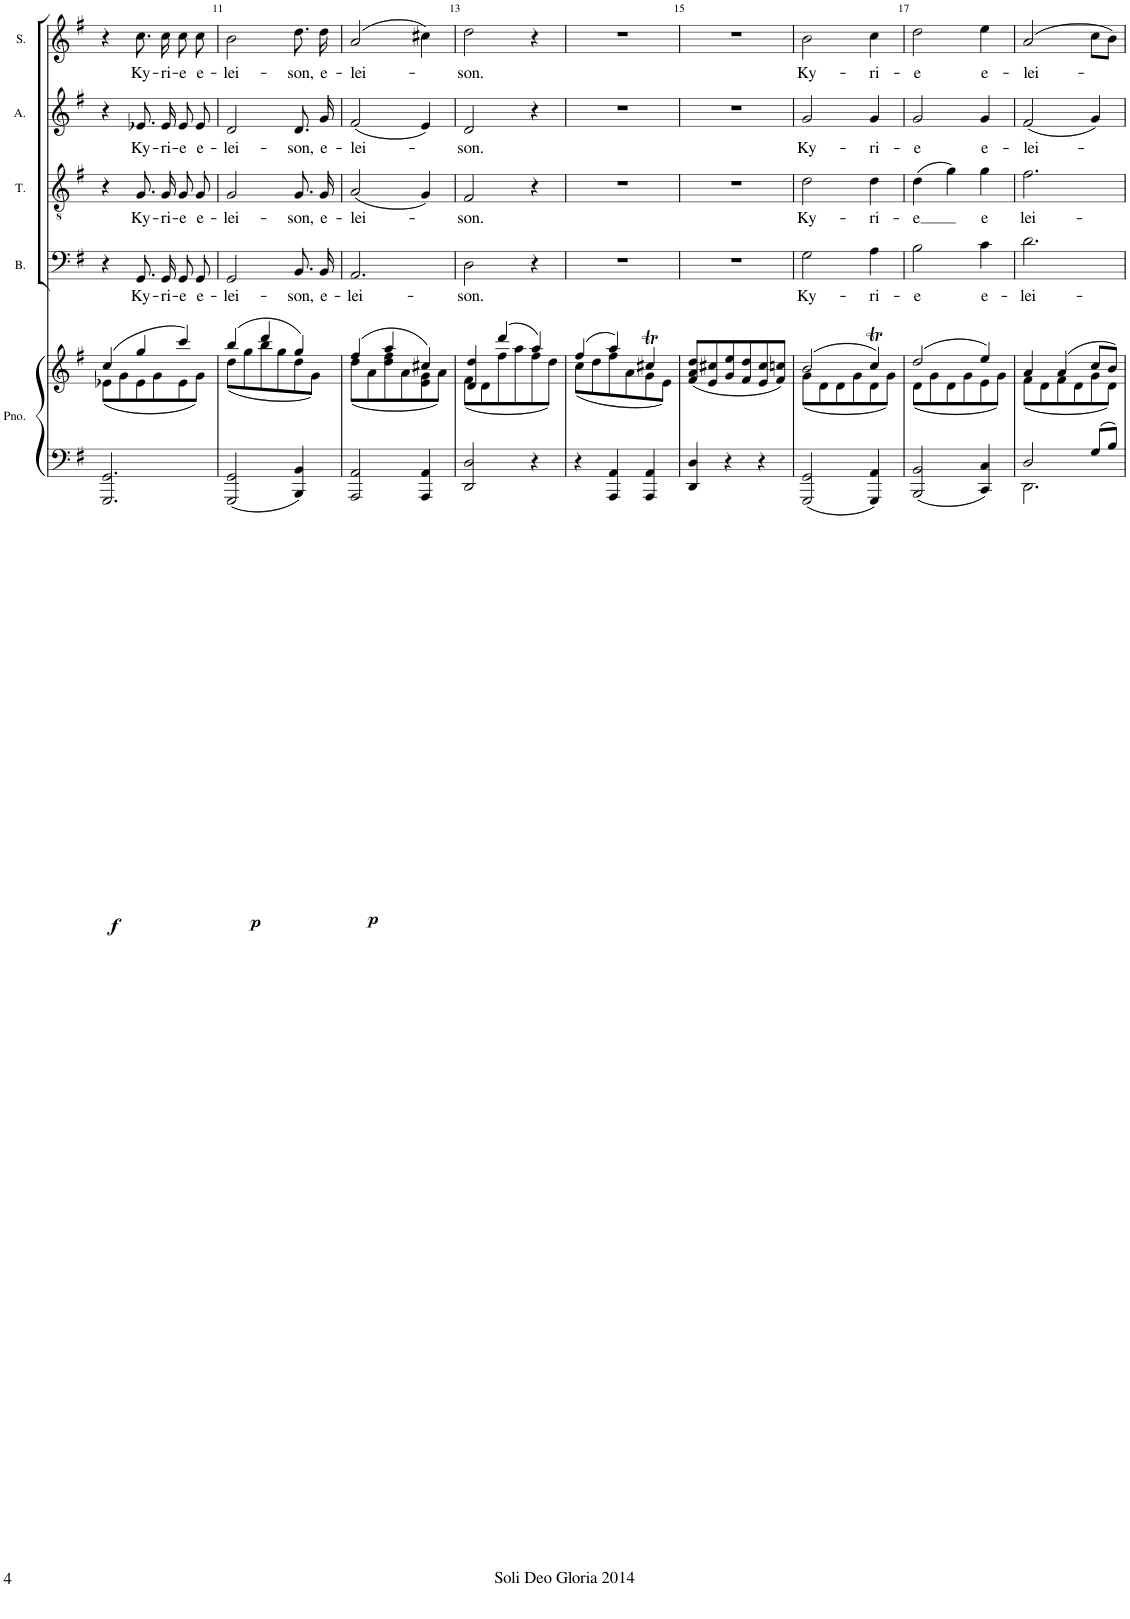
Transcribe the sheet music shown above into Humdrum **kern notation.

**kern	**kern	**dynam	**kern	**text	**kern	**text	**kern	**text	**kern	**text
*part5	*part5	*part5	*part4	*part4	*part3	*part3	*part2	*part2	*part1	*part1
*staff6	*staff5	*staff5/6	*staff4	*staff4	*staff3	*staff3	*staff2	*staff2	*staff1	*staff1
*I"Piano	*	*	*I"Bass	*	*I"Tenor	*	*I"Alto	*	*I"Soprano	*
*I'Pno.	*	*	*I'B.	*	*I'T.	*	*I'A.	*	*I'S.	*
!!LO:PB:g=z
*clefF4	*clefG2	*	*clefF4	*	*clefGv2	*	*clefG2	*	*clefG2	*
*k[f#]	*k[f#]	*	*k[f#]	*	*k[f#]	*	*k[f#]	*	*k[f#]	*
*M3/4	*M3/4	*	*M3/4	*	*M3/4	*	*M3/4	*	*M3/4	*
=10	=10	=10	=10	=10	=10	=10	=10	=10	=10	=10
*	*^	*	*	*	*	*	*	*	*	*
!	!	!	!LO:DY:b=2	!	!	!	!	!	!	!	!
!	!	!	!LO:DY:n=1:b=2	!	!	!	!	!	!	!	!
2.GGG/ 2.GG/	(4cc/	(8e-X\L	f p	4r	.	4r	.	4r	.	4r	.
.	.	8g\	.	.	.	.	.	.	.	.	.
!	!	!	!	!	!LO:LY:b	!	!LO:LY:b	!	!LO:LY:b	!	!LO:LY:b
.	4gg/	8e-\	.	8.GG/L	Ky-	8.G/L	Ky-	8.e-X/L	Ky-	8.cc\	Ky-
.	.	8g\	.	.	.	.	.	.	.	.	.
!	!	!	!	!	!LO:LY:b	!	!LO:LY:b	!	!LO:LY:b	!	!LO:LY:b
.	.	.	.	16GG/Jk	-ri-	16G/Jk	-ri-	16e-/Jk	-ri-	16cc\	-ri-
!	!	!	!	!	!LO:LY:b	!	!LO:LY:b	!	!LO:LY:b	!	!LO:LY:b
.	4ccc/)	8e-\	.	8GG/L	-e	8G/L	-e	8e-/L	-e	8cc\	-e
!	!	!	!	!	!LO:LY:b	!	!LO:LY:b	!	!LO:LY:b	!	!LO:LY:b
.	.	8g\J)	.	8GG/J	e-	8G/J	e-	8e-/J	e-	8cc\	e-
=11	=11	=11	=11	=11	=11	=11	=11	=11	=11	=11	=11
!	!	!	!LO:DY:b=2	!	!LO:LY:b	!	!LO:LY:b	!	!LO:LY:b	!	!LO:LY:b
!	!	!	!LO:DY:n=1:b=2	!	!	!	!	!	!	!	!
2GGG/ 2GG/	(4bb/	(8dd\L	f p	2GG/	-lei-	2G/	-lei-	2d/	-lei-	2b\	-lei-
.	.	8gg\	.	.	.	.	.	.	.	.	.
.	4ddd/	8bb\	.	.	.	.	.	.	.	.	.
.	.	8gg\	.	.	.	.	.	.	.	.	.
!	!	!	!	!	!LO:LY:b	!	!LO:LY:b	!	!LO:LY:b	!	!LO:LY:b
4BBB/ 4BB/	4gg/)	8dd\	.	8.BB/L	-son,	8.G/L	-son,	8.d/L	-son,	8.dd\	-son,
.	.	8g\J)	.	.	.	.	.	.	.	.	.
!	!	!	!	!	!LO:LY:b	!	!LO:LY:b	!	!LO:LY:b	!	!LO:LY:b
.	.	.	.	16BB/Jk	e-	16G/Jk	e-	16g/Jk	e-	16dd\	e-
=12	=12	=12	=12	=12	=12	=12	=12	=12	=12	=12	=12
!	!	!	!LO:DY:b=2	!	!LO:LY:b	!	!LO:LY:b	!	!LO:LY:b	!	!LO:LY:b
2AAA/ 2AA/	(4ff#/	(8dd\L	p	2.AA/	-lei-	(2A/	-lei-	(2f#/	-lei-	(2a/	-lei-
.	.	8a\	.	.	.	.	.	.	.	.	.
.	4aa/	8dd\ 8ff#\	.	.	.	.	.	.	.	.	.
.	.	8a\	.	.	.	.	.	.	.	.	.
4AAA/ 4AA/	4cc#X/)	8e\ 8g\	.	.	.	4G/)	.	4e/)	.	4cc#X\)	.
.	.	8a\J)	.	.	.	.	.	.	.	.	.
=13	=13	=13	=13	=13	=13	=13	=13	=13	=13	=13	=13
!	!	!	!	!	!LO:LY:b	!	!LO:LY:b	!	!LO:LY:b	!	!LO:LY:b
2DD/ 2D/	4d/ 4dd/	(8f#\L	.	2D\	-son.	2F#/	-son.	2d/	-son.	2dd\	-son.
.	.	8d\	.	.	.	.	.	.	.	.	.
.	(4ddd/	8ff#\	.	.	.	.	.	.	.	.	.
.	.	8aa\	.	.	.	.	.	.	.	.	.
4r	4aa/)	8ff#\	.	4r	.	4r	.	4r	.	4r	.
.	.	8dd\J)	.	.	.	.	.	.	.	.	.
=14	=14	=14	=14	=14	=14	=14	=14	=14	=14	=14	=14
4r	(4ff#/	(8cc\L	.	2.r	.	2.r	.	2.r	.	2.r	.
.	.	8dd\	.	.	.	.	.	.	.	.	.
4AAA/ 4AA/	4aa/)	8ff#\	.	.	.	.	.	.	.	.	.
.	.	8a\	.	.	.	.	.	.	.	.	.
4AAA/ 4AA/	4cc#Xt/	8g\	.	.	.	.	.	.	.	.	.
.	.	8e\J)	.	.	.	.	.	.	.	.	.
*	*v	*v	*	*	*	*	*	*	*	*	*
=15	=15	=15	=15	=15	=15	=15	=15	=15	=15	=15
4DD/ 4D/	(8f#/ 8a/ 8dd/L	.	2.r	.	2.r	.	2.r	.	2.r	.
.	8e/ 8cc#X/	.	.	.	.	.	.	.	.	.
4r	8g/ 8ee/	.	.	.	.	.	.	.	.	.
.	8f#/ 8dd/	.	.	.	.	.	.	.	.	.
4r	8e/ 8cc#/	.	.	.	.	.	.	.	.	.
.	8f#/ 8ccn/J)	.	.	.	.	.	.	.	.	.
=16	=16	=16	=16	=16	=16	=16	=16	=16	=16	=16
*	*^	*	*	*	*	*	*	*	*	*
!	!	!	!	!	!LO:LY:b	!	!LO:LY:b	!	!LO:LY:b	!	!LO:LY:b
2GGG/ 2GG/	(2b/	(8g\L	.	2G\	Ky-	2d\	Ky-	2g/	Ky-	2b\	Ky-
.	.	8d\	.	.	.	.	.	.	.	.	.
.	.	8d\	.	.	.	.	.	.	.	.	.
.	.	8g\	.	.	.	.	.	.	.	.	.
!	!	!	!	!	!LO:LY:b	!	!LO:LY:b	!	!LO:LY:b	!	!LO:LY:b
4GGG/ 4AA/	4ccT/)	8d\	.	4A\	-ri-	4d\	-ri-	4g/	-ri-	4cc\	-ri-
.	.	8g\J)	.	.	.	.	.	.	.	.	.
=17	=17	=17	=17	=17	=17	=17	=17	=17	=17	=17	=17
!	!	!	!	!	!LO:LY:b	!	!LO:LY:b	!	!LO:LY:b	!	!LO:LY:b
2BBB/ 2BB/	(2dd/	(8d\L	.	2B\	-e	(4d\	-e	2g/	-e	2dd\	-e
.	.	8g\	.	.	.	.	.	.	.	.	.
.	.	8d\	.	.	.	4g\)	.	.	.	.	.
.	.	8g\	.	.	.	.	.	.	.	.	.
!	!	!	!	!	!LO:LY:b	!	!LO:LY:b	!	!LO:LY:b	!	!LO:LY:b
4CC/ 4C/	4ee/)	8e\	.	4c\	e-	4g\	e	4g/	e-	4ee\	e-
.	.	8g\J)	.	.	.	.	.	.	.	.	.
=18	=18	=18	=18	=18	=18	=18	=18	=18	=18	=18	=18
*^	*	*	*	*	*	*	*	*	*	*	*
!	!	!	!	!	!	!LO:LY:b	!	!LO:LY:b	!	!LO:LY:b	!	!LO:LY:b
2D/	2.DD\	4a/	(8f#\L	.	2.d\	-lei-	2.f#\	-lei-	(2f#/	-lei-	(2a/	-lei-
.	.	.	8d\	.	.	.	.	.	.	.	.	.
.	.	(4a/	8f#\	.	.	.	.	.	.	.	.	.
.	.	.	8d\	.	.	.	.	.	.	.	.	.
8G/L	.	8cc/L	8g\	.	.	.	.	.	4g/)	.	8cc\L	.
8B/J	.	8b/J)	8d\J)	.	.	.	.	.	.	.	8b\J)	.
*v	*v	*	*	*	*	*	*	*	*	*	*	*
*	*v	*v	*	*	*	*	*	*	*	*	*
=	=	=	=	=	=	=	=	=	=	=
*-	*-	*-	*-	*-	*-	*-	*-	*-	*-	*-
